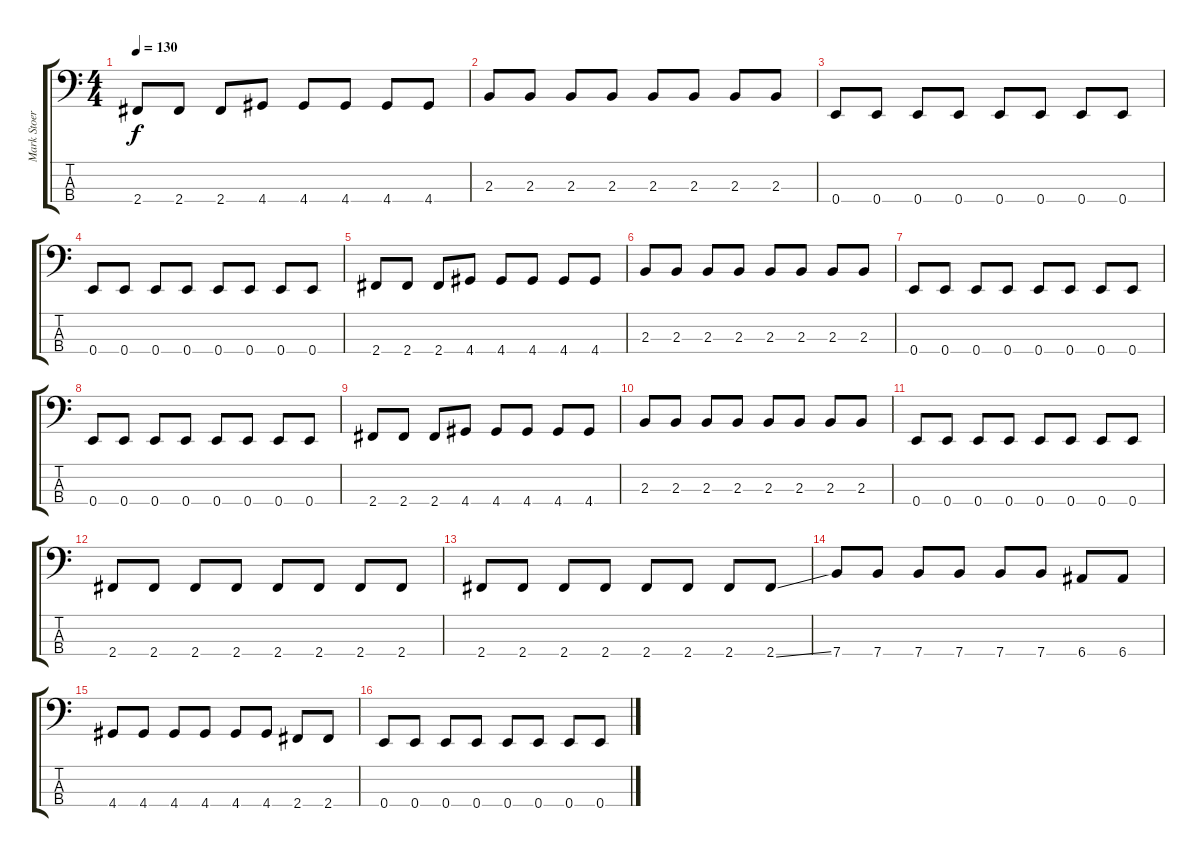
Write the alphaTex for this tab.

\track ("Mark Stoermer (Std. Tuning)" "Mark Stoer") {instrument electricbasspick}
\staff {score tabs}
\tuning (G2 D2 A1 E1) {hide}
\ts (4 4)
\tempo 130
\clef f4
\ks c
2.4.8{dy f} 2.4.8 2.4.8 4.4.8 4.4.8 4.4.8 4.4.8 4.4.8 |
2.3.8 2.3.8 2.3.8 2.3.8 2.3.8 2.3.8 2.3.8 2.3.8 |
0.4.8 0.4.8 0.4.8 0.4.8 0.4.8 0.4.8 0.4.8 0.4.8 |
0.4.8 0.4.8 0.4.8 0.4.8 0.4.8 0.4.8 0.4.8 0.4.8 |
2.4.8 2.4.8 2.4.8 4.4.8 4.4.8 4.4.8 4.4.8 4.4.8 |
2.3.8 2.3.8 2.3.8 2.3.8 2.3.8 2.3.8 2.3.8 2.3.8 |
0.4.8 0.4.8 0.4.8 0.4.8 0.4.8 0.4.8 0.4.8 0.4.8 |
0.4.8 0.4.8 0.4.8 0.4.8 0.4.8 0.4.8 0.4.8 0.4.8 |
2.4.8 2.4.8 2.4.8 4.4.8 4.4.8 4.4.8 4.4.8 4.4.8 |
2.3.8 2.3.8 2.3.8 2.3.8 2.3.8 2.3.8 2.3.8 2.3.8 |
0.4.8 0.4.8 0.4.8 0.4.8 0.4.8 0.4.8 0.4.8 0.4.8 |
2.4.8 2.4.8 2.4.8 2.4.8 2.4.8 2.4.8 2.4.8 2.4.8 |
2.4.8 2.4.8 2.4.8 2.4.8 2.4.8 2.4.8 2.4.8 2.4{ss}.8 |
7.4.8 7.4.8 7.4.8 7.4.8 7.4.8 7.4.8 6.4.8 6.4.8 |
4.4.8 4.4.8 4.4.8 4.4.8 4.4.8 4.4.8 2.4.8 2.4.8 |
0.4.8 0.4.8 0.4.8 0.4.8 0.4.8 0.4.8 0.4.8 0.4.8
